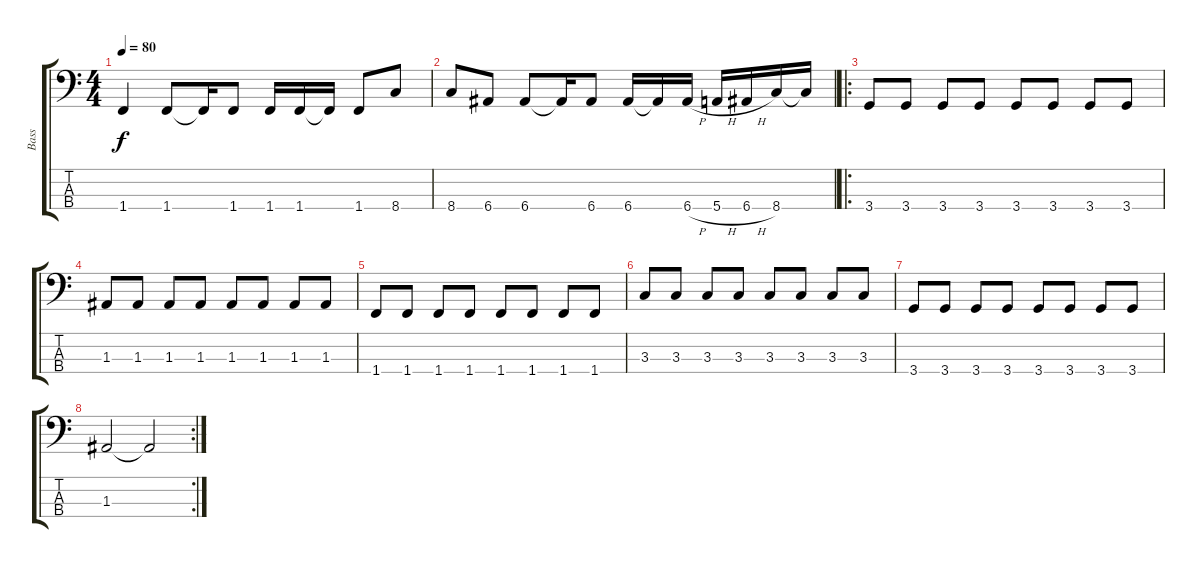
\track ("Bass" "Bass") {instrument electricbassfinger}
\staff {score tabs}
\tuning (G2 D2 A1 E1) {hide}
\ts (4 4)
\tempo 80
\clef f4
\ks c
1.4.4{dy f} 1.4.8 1.4{t}.16 1.4.8 1.4.16 1.4.16 1.4{t}.16 1.4.8 8.4.8 |
8.4.8 6.4.8 6.4.8 6.4{t}.16 6.4.8 6.4.16 6.4{t}.16 6.4{h}.16 5.4{h}.16 6.4{h}.16 8.4.16 8.4{t}.16 |
\ro
3.4.8 3.4.8 3.4.8 3.4.8 3.4.8 3.4.8 3.4.8 3.4.8 |
1.3.8 1.3.8 1.3.8 1.3.8 1.3.8 1.3.8 1.3.8 1.3.8 |
1.4.8 1.4.8 1.4.8 1.4.8 1.4.8 1.4.8 1.4.8 1.4.8 |
3.3.8 3.3.8 3.3.8 3.3.8 3.3.8 3.3.8 3.3.8 3.3.8 |
3.4.8 3.4.8 3.4.8 3.4.8 3.4.8 3.4.8 3.4.8 3.4.8 |
\rc 2
1.3.2 1.3{t}.2
